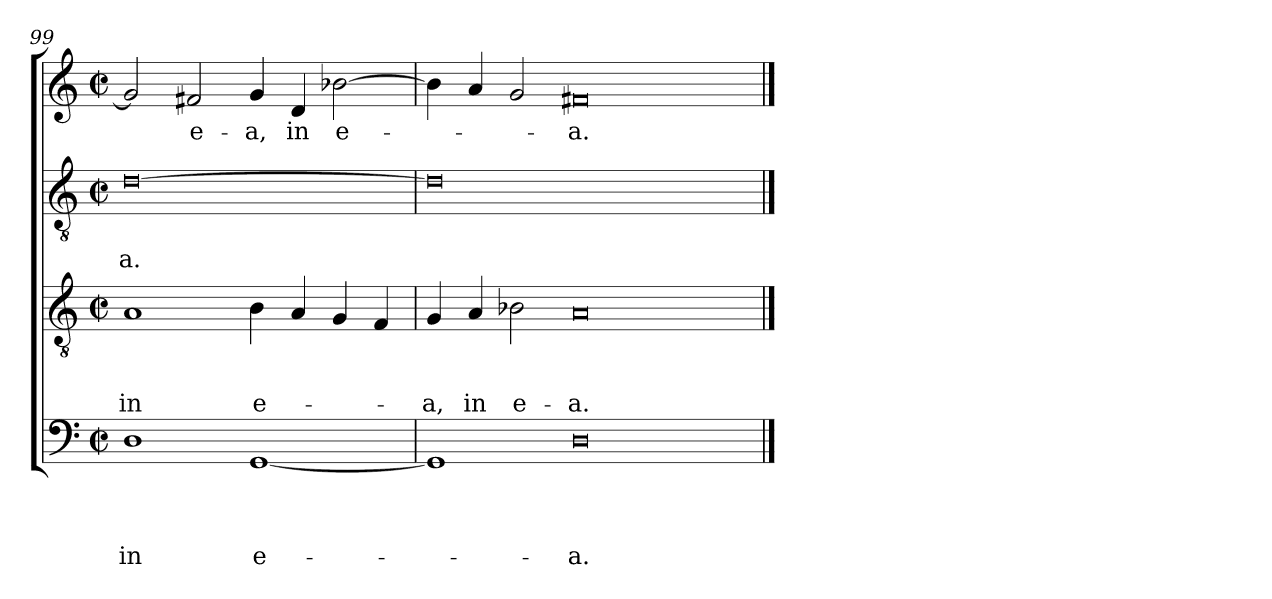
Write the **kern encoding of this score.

**kern	**text	**text	**text	**text	**kern	**text	**text	**text	**kern	**text	**text	**kern	**text
*part4	*part4	*part4	*part4	*part4	*part3	*part3	*part3	*part3	*part2	*part2	*part2	*part1	*part1
*staff4	*staff4	*staff4	*staff4	*staff4	*staff3	*staff3	*staff3	*staff3	*staff2	*staff2	*staff2	*staff1	*staff1
*clefF4	*	*	*	*	*clefGv2	*	*	*	*clefGv2	*	*	*clefG2	*
*k[]	*	*	*	*	*k[]	*	*	*	*k[]	*	*	*k[]	*
*C:	*	*	*	*	*C:	*	*	*	*C:	*	*	*C:	*
*M2/2	*	*	*	*	*M2/2	*	*	*	*M2/2	*	*	*M2/2	*
*met(c|)	*	*	*	*	*met(c|)	*	*	*	*met(c|)	*	*	*met(c|)	*
=99	=99	=99	=99	=99	=99	=99	=99	=99	=99	=99	=99	=99	=99
!	!	!	!	!LO:LY:b	!	!	!	!LO:LY:b	!	!	!LO:LY:b	!	!
1D	.	.	.	in	1A	.	.	in	[0d	.	-a.	2g/]	.
!	!	!	!	!	!	!	!	!	!	!	!	!	!LO:LY:b
.	.	.	.	.	.	.	.	.	.	.	.	2f#X/	e-
!	!	!	!	!LO:LY:b	!	!	!	!LO:LY:b	!	!	!	!	!LO:LY:b
[1GG	.	.	.	e-	4B\	.	.	e-	.	.	.	4g/	-a,
!	!	!	!	!	!	!	!	!	!	!	!	!	!LO:LY:b
.	.	.	.	.	4A/	.	.	.	.	.	.	4d/	in
!	!	!	!	!	!	!	!	!	!	!	!	!	!LO:LY:b
.	.	.	.	.	4G/	.	.	.	.	.	.	[2b-\	e-
.	.	.	.	.	4F/	.	.	.	.	.	.	.	.
=100	=100	=100	=100	=100	=100	=100	=100	=100	=100	=100	=100	=100	=100
!	!	!	!	!	!	!	!	!LO:LY:b	!	!	!	!	!
1GG]	.	.	.	.	4G/	.	.	-a,	0d]	.	.	4b-\]	.
!	!	!	!	!	!	!	!	!LO:LY:b	!	!	!	!	!
.	.	.	.	.	4A/	.	.	in	.	.	.	4a/	.
!	!	!	!	!	!	!	!	!LO:LY:b	!	!	!	!	!
.	.	.	.	.	2B-X\	.	.	e-	.	.	.	2g/	.
!	!	!	!	!LO:LY:b	!	!	!	!LO:LY:b	!	!	!	!	!LO:LY:b
0D	.	.	.	-a.	0A	.	.	-a.	.	.	.	0f#X	-a.
.	.	.	.	.	.	.	.	.	1ryy	.	.	.	.
==	==	==	==	==	==	==	==	==	==	==	==	==	==
*-	*-	*-	*-	*-	*-	*-	*-	*-	*-	*-	*-	*-	*-
